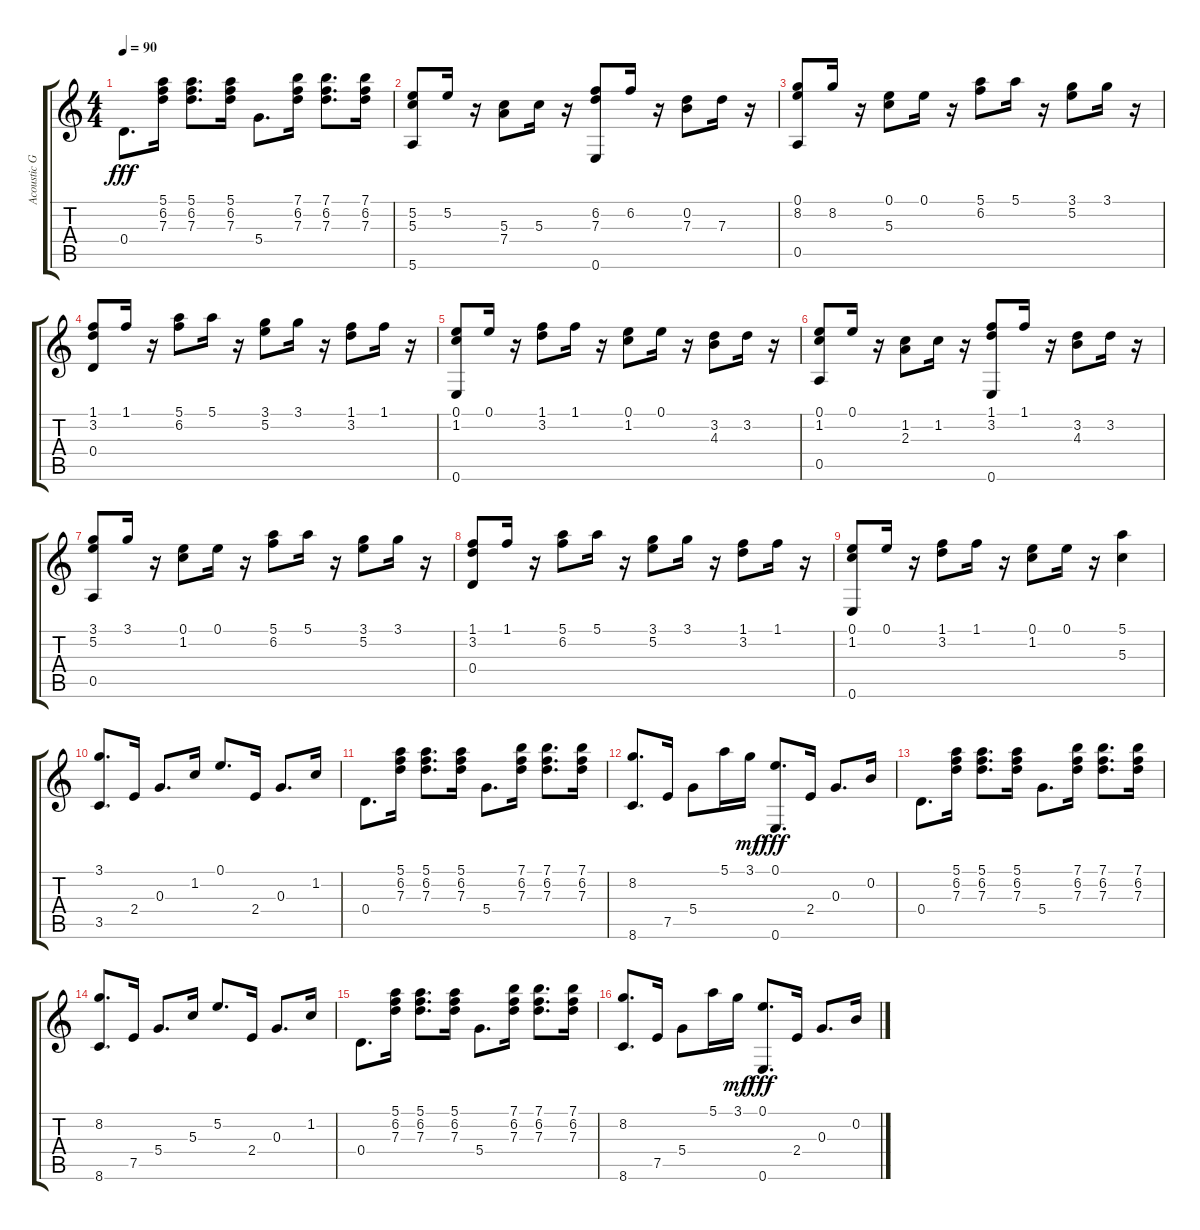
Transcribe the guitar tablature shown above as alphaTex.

\track ("Acoustic Guitar" "Acoustic G") {instrument acousticguitarnylon}
\staff {score tabs}
\tuning (E4 B3 G3 D3 A2 E2) {hide}
\ts (4 4)
\tempo 90
\clef g2
\ks c
0.4.8{d dy fff} (5.1 6.2 7.3).16 (5.1 6.2 7.3).8{d} (5.1 6.2 7.3).16 5.4.8{d} (7.1 6.2 7.3).16 (7.1 6.2 7.3).8{d} (7.1 6.2 7.3).16 |
(5.2 5.3 5.6).8 5.2.16 r.16 (5.3 7.4).8 5.3.16 r.16 (6.2 7.3 0.6).8 6.2.16 r.16 (0.2 7.3).8 7.3.16 r.16 |
(0.1 8.2 0.5).8 8.2.16 r.16 (0.1 5.3).8 0.1.16 r.16 (5.1 6.2).8 5.1.16 r.16 (3.1 5.2).8 3.1.16 r.16 |
(1.1 3.2 0.4).8 1.1.16 r.16 (5.1 6.2).8 5.1.16 r.16 (3.1 5.2).8 3.1.16 r.16 (1.1 3.2).8 1.1.16 r.16 |
(0.1 1.2 0.6).8 0.1.16 r.16 (1.1 3.2).8 1.1.16 r.16 (0.1 1.2).8 0.1.16 r.16 (3.2 4.3).8 3.2.16 r.16 |
(0.1 1.2 0.5).8 0.1.16 r.16 (1.2 2.3).8 1.2.16 r.16 (1.1 3.2 0.6).8 1.1.16 r.16 (3.2 4.3).8 3.2.16 r.16 |
(3.1 5.2 0.5).8 3.1.16 r.16 (0.1 1.2).8 0.1.16 r.16 (5.1 6.2).8 5.1.16 r.16 (3.1 5.2).8 3.1.16 r.16 |
(1.1 3.2 0.4).8 1.1.16 r.16 (5.1 6.2).8 5.1.16 r.16 (3.1 5.2).8 3.1.16 r.16 (1.1 3.2).8 1.1.16 r.16 |
(0.1 1.2 0.6).8 0.1.16 r.16 (1.1 3.2).8 1.1.16 r.16 (0.1 1.2).8 0.1.16 r.16 (5.1 5.3).4 |
(3.1 3.5).8{d} 2.4.16 0.3.8{d} 1.2.16 0.1.8{d} 2.4.16 0.3.8{d} 1.2.16 |
0.4.8{d} (5.1 6.2 7.3).16 (5.1 6.2 7.3).8{d} (5.1 6.2 7.3).16 5.4.8{d} (7.1 6.2 7.3).16 (7.1 6.2 7.3).8{d} (7.1 6.2 7.3).16 |
(8.2 8.6).8{d} 7.5.16 5.4.8 5.1.16 3.1.16{dy mf} (0.1 0.6).8{d dy fff} 2.4.16 0.3.8{d} 0.2.16 |
0.4.8{d} (5.1 6.2 7.3).16 (5.1 6.2 7.3).8{d} (5.1 6.2 7.3).16 5.4.8{d} (7.1 6.2 7.3).16 (7.1 6.2 7.3).8{d} (7.1 6.2 7.3).16 |
(8.2 8.6).8{d} 7.5.16 5.4.8{d} 5.3.16 5.2.8{d} 2.4.16 0.3.8{d} 1.2.16 |
0.4.8{d} (5.1 6.2 7.3).16 (5.1 6.2 7.3).8{d} (5.1 6.2 7.3).16 5.4.8{d} (7.1 6.2 7.3).16 (7.1 6.2 7.3).8{d} (7.1 6.2 7.3).16 |
(8.2 8.6).8{d} 7.5.16 5.4.8 5.1.16 3.1.16{dy mf} (0.1 0.6).8{d dy fff} 2.4.16 0.3.8{d} 0.2.16
